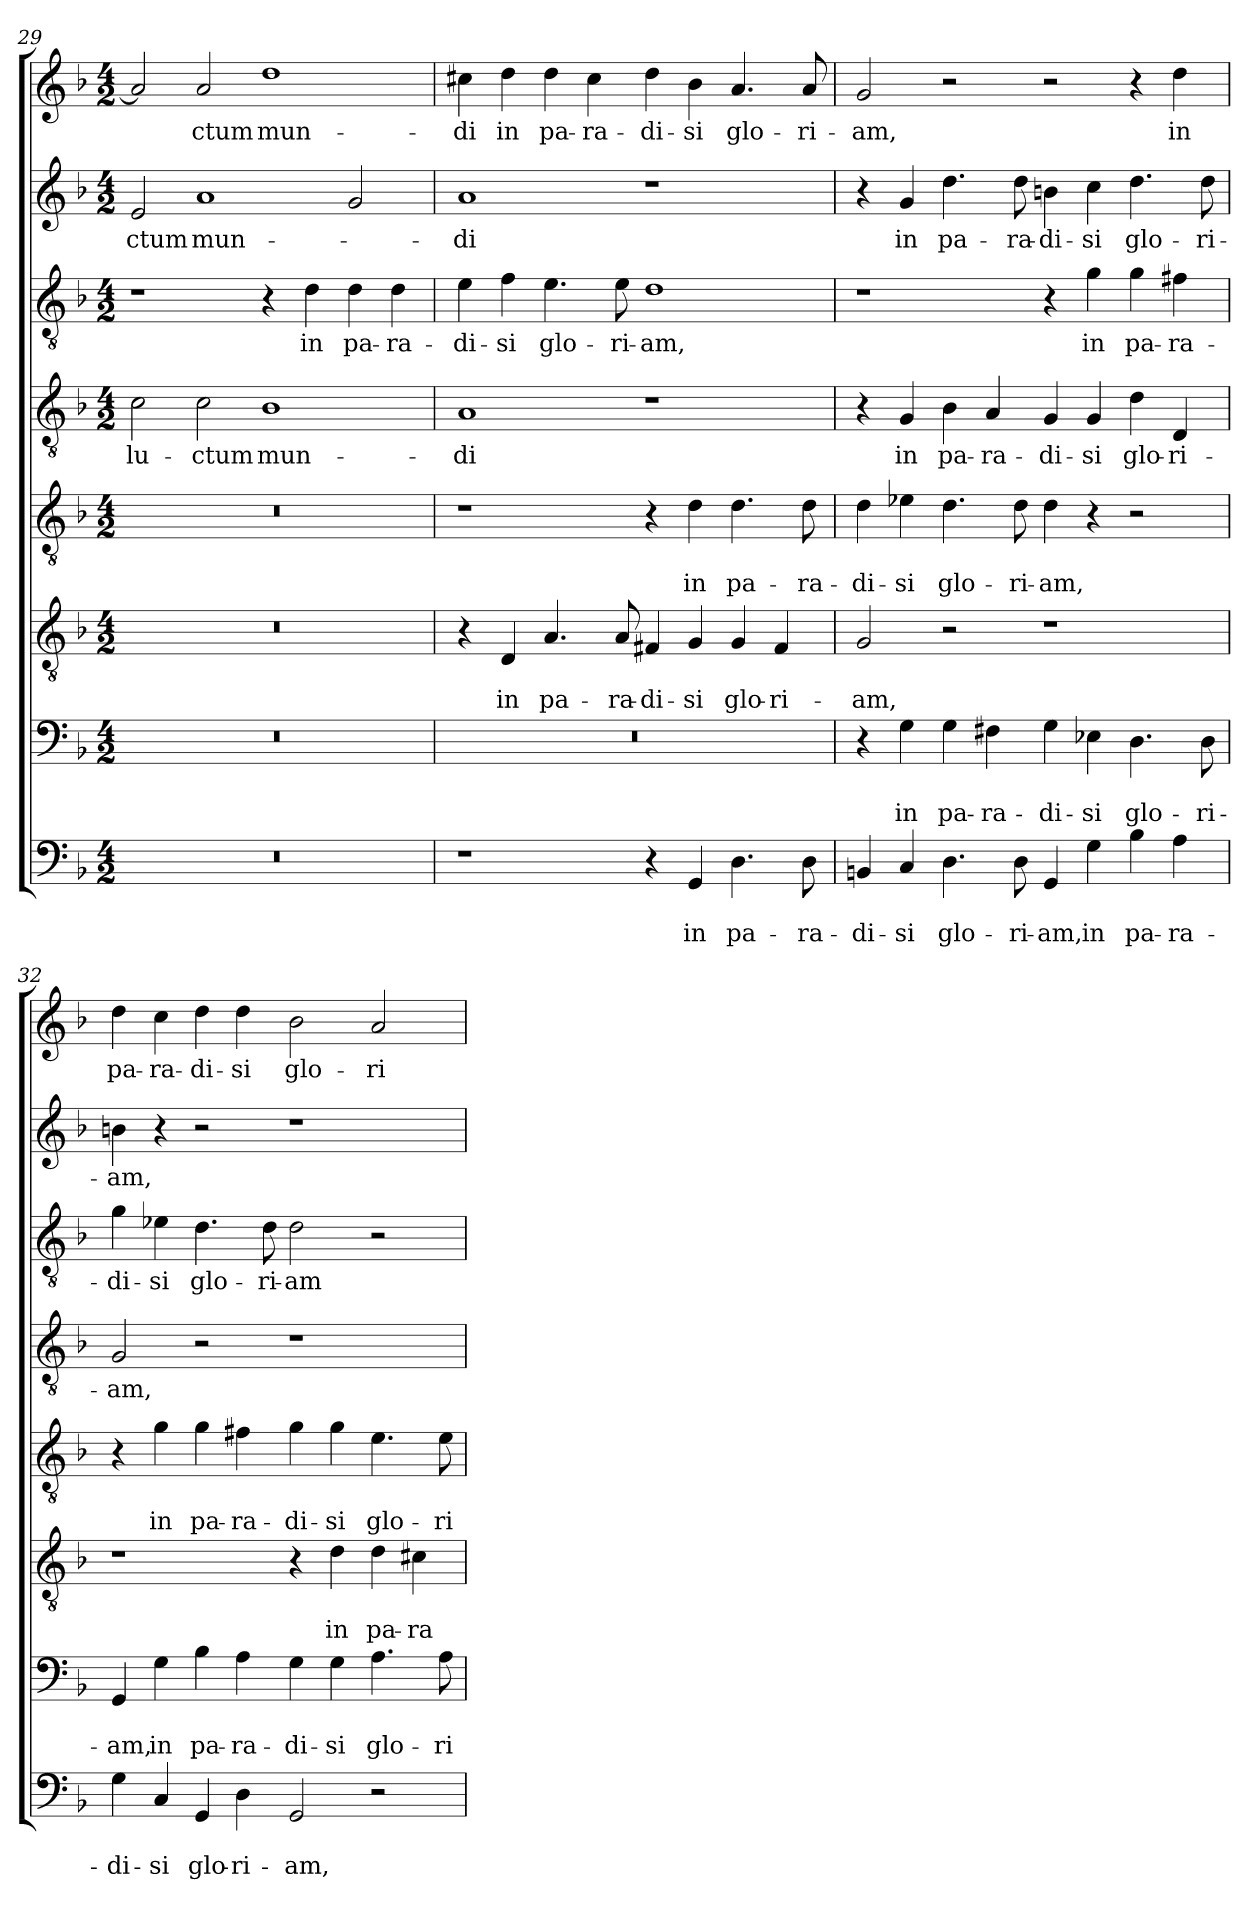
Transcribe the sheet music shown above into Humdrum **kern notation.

**kern	**text	**text	**kern	**text	**text	**kern	**text	**text	**kern	**text	**text	**kern	**text	**kern	**text	**kern	**text	**kern	**text
*part8	*part8	*part8	*part7	*part7	*part7	*part6	*part6	*part6	*part5	*part5	*part5	*part4	*part4	*part3	*part3	*part2	*part2	*part1	*part1
*staff8	*staff8	*staff8	*staff7	*staff7	*staff7	*staff6	*staff6	*staff6	*staff5	*staff5	*staff5	*staff4	*staff4	*staff3	*staff3	*staff2	*staff2	*staff1	*staff1
*clefF4	*	*	*clefF4	*	*	*clefGv2	*	*	*clefGv2	*	*	*clefGv2	*	*clefGv2	*	*clefG2	*	*clefG2	*
*k[b-]	*	*	*k[b-]	*	*	*k[b-]	*	*	*k[b-]	*	*	*k[b-]	*	*k[b-]	*	*k[b-]	*	*k[b-]	*
*F:	*	*	*F:	*	*	*F:	*	*	*F:	*	*	*F:	*	*F:	*	*F:	*	*F:	*
*M4/2	*	*	*M4/2	*	*	*M4/2	*	*	*M4/2	*	*	*M4/2	*	*M4/2	*	*M4/2	*	*M4/2	*
=29	=29	=29	=29	=29	=29	=29	=29	=29	=29	=29	=29	=29	=29	=29	=29	=29	=29	=29	=29
!	!	!	!	!	!	!	!	!	!	!	!	!	!LO:LY:b	!	!	!	!LO:LY:b	!	!
0r	.	.	0r	.	.	0r	.	.	0r	.	.	2c\	lu-	1r	.	2e/	-ctum	2a/]	.
!	!	!	!	!	!	!	!	!	!	!	!	!	!LO:LY:b	!	!	!	!LO:LY:b	!	!LO:LY:b
.	.	.	.	.	.	.	.	.	.	.	.	2c\	-ctum	.	.	1a	mun-	2a/	-ctum
!	!	!	!	!	!	!	!	!	!	!	!	!	!LO:LY:b	!	!	!	!	!	!LO:LY:b
.	.	.	.	.	.	.	.	.	.	.	.	1B-	mun-	4r	.	.	.	1dd	mun-
!	!	!	!	!	!	!	!	!	!	!	!	!	!	!	!LO:LY:b	!	!	!	!
.	.	.	.	.	.	.	.	.	.	.	.	.	.	4d\	in	.	.	.	.
!	!	!	!	!	!	!	!	!	!	!	!	!	!	!	!LO:LY:b	!	!	!	!
.	.	.	.	.	.	.	.	.	.	.	.	.	.	4d\	pa-	2g/	.	.	.
!	!	!	!	!	!	!	!	!	!	!	!	!	!	!	!LO:LY:b	!	!	!	!
.	.	.	.	.	.	.	.	.	.	.	.	.	.	4d\	-ra-	.	.	.	.
=30	=30	=30	=30	=30	=30	=30	=30	=30	=30	=30	=30	=30	=30	=30	=30	=30	=30	=30	=30
!	!	!	!	!	!	!	!	!	!	!	!	!	!LO:LY:b	!	!LO:LY:b	!	!LO:LY:b	!	!LO:LY:b
1r	.	.	0r	.	.	4r	.	.	1r	.	.	1A	-di	4e\	-di-	1a	-di	4cc#X\	-di
!	!	!	!	!	!	!	!	!LO:LY:b	!	!	!	!	!	!	!LO:LY:b	!	!	!	!LO:LY:b
.	.	.	.	.	.	4D/	.	in	.	.	.	.	.	4f\	-si	.	.	4dd\	in
!	!	!	!	!	!	!	!	!LO:LY:b	!	!	!	!	!	!	!LO:LY:b	!	!	!	!LO:LY:b
.	.	.	.	.	.	4.A/	.	pa-	.	.	.	.	.	4.e\	glo-	.	.	4dd\	pa-
!	!	!	!	!	!	!	!	!	!	!	!	!	!	!	!	!	!	!	!LO:LY:b
.	.	.	.	.	.	.	.	.	.	.	.	.	.	.	.	.	.	4cc#\	-ra-
!	!	!	!	!	!	!	!	!LO:LY:b	!	!	!	!	!	!	!LO:LY:b	!	!	!	!
.	.	.	.	.	.	8A/	.	-ra-	.	.	.	.	.	8e\	-ri-	.	.	.	.
!	!	!	!	!	!	!	!	!LO:LY:b	!	!	!	!	!	!	!LO:LY:b	!	!	!	!LO:LY:b
4r	.	.	.	.	.	4F#X/	.	-di-	4r	.	.	1r	.	1d	-am,	1r	.	4dd\	-di-
!	!	!LO:LY:b	!	!	!	!	!	!LO:LY:b	!	!	!LO:LY:b	!	!	!	!	!	!	!	!LO:LY:b
4GG/	.	in	.	.	.	4G/	.	-si	4d\	.	in	.	.	.	.	.	.	4b-\	-si
!	!	!LO:LY:b	!	!	!	!	!	!LO:LY:b	!	!	!LO:LY:b	!	!	!	!	!	!	!	!LO:LY:b
4.D\	.	pa-	.	.	.	4G/	.	glo-	4.d\	.	pa-	.	.	.	.	.	.	4.a/	glo-
!	!	!	!	!	!	!	!	!LO:LY:b	!	!	!	!	!	!	!	!	!	!	!
.	.	.	.	.	.	4F#/	.	-ri-	.	.	.	.	.	.	.	.	.	.	.
!	!	!LO:LY:b	!	!	!	!	!	!	!	!	!LO:LY:b	!	!	!	!	!	!	!	!LO:LY:b
8D\	.	-ra-	.	.	.	.	.	.	8d\	.	-ra-	.	.	.	.	.	.	8a/	-ri-
=31	=31	=31	=31	=31	=31	=31	=31	=31	=31	=31	=31	=31	=31	=31	=31	=31	=31	=31	=31
!	!	!LO:LY:b	!	!	!	!	!	!LO:LY:b	!	!	!LO:LY:b	!	!	!	!	!	!	!	!LO:LY:b
4BBn/	.	-di-	4r	.	.	2G/	.	-am,	4d\	.	-di-	4r	.	1r	.	4r	.	2g/	-am,
!	!	!LO:LY:b	!	!	!LO:LY:b	!	!	!	!	!	!LO:LY:b	!	!LO:LY:b	!	!	!	!LO:LY:b	!	!
4C/	.	-si	4G\	.	in	.	.	.	4e-X\	.	-si	4G/	in	.	.	4g/	in	.	.
!	!	!LO:LY:b	!	!	!LO:LY:b	!	!	!	!	!	!LO:LY:b	!	!LO:LY:b	!	!	!	!LO:LY:b	!	!
4.D\	.	glo-	4G\	.	pa-	2r	.	.	4.d\	.	glo-	4B-\	pa-	.	.	4.dd\	pa-	2r	.
!	!	!	!	!	!LO:LY:b	!	!	!	!	!	!	!	!LO:LY:b	!	!	!	!	!	!
.	.	.	4F#X\	.	-ra-	.	.	.	.	.	.	4A/	-ra-	.	.	.	.	.	.
!	!	!LO:LY:b	!	!	!	!	!	!	!	!	!LO:LY:b	!	!	!	!	!	!LO:LY:b	!	!
8D\	.	-ri-	.	.	.	.	.	.	8d\	.	-ri-	.	.	.	.	8dd\	-ra-	.	.
!	!	!LO:LY:b	!	!	!LO:LY:b	!	!	!	!	!	!LO:LY:b	!	!LO:LY:b	!	!	!	!LO:LY:b	!	!
4GG/	.	-am,	4G\	.	-di-	1r	.	.	4d\	.	-am,	4G/	-di-	4r	.	4bn\	-di-	2r	.
!	!	!LO:LY:b	!	!	!LO:LY:b	!	!	!	!	!	!	!	!LO:LY:b	!	!LO:LY:b	!	!LO:LY:b	!	!
4G\	.	in	4E-X\	.	-si	.	.	.	4r	.	.	4G/	-si	4g\	in	4cc\	-si	.	.
!	!	!LO:LY:b	!	!	!LO:LY:b	!	!	!	!	!	!	!	!LO:LY:b	!	!LO:LY:b	!	!LO:LY:b	!	!
4B-\	.	pa-	4.D\	.	glo-	.	.	.	2r	.	.	4d\	glo-	4g\	pa-	4.dd\	glo-	4r	.
!	!	!LO:LY:b	!	!	!	!	!	!	!	!	!	!	!LO:LY:b	!	!LO:LY:b	!	!	!	!LO:LY:b
4A\	.	-ra-	.	.	.	.	.	.	.	.	.	4D/	-ri-	4f#X\	-ra-	.	.	4dd\	in
!	!	!	!	!	!LO:LY:b	!	!	!	!	!	!	!	!	!	!	!	!LO:LY:b	!	!
.	.	.	8D\	.	-ri-	.	.	.	.	.	.	.	.	.	.	8dd\	-ri-	.	.
!!LO:PB:g=z
=32	=32	=32	=32	=32	=32	=32	=32	=32	=32	=32	=32	=32	=32	=32	=32	=32	=32	=32	=32
!	!	!LO:LY:b	!	!	!LO:LY:b	!	!	!	!	!	!	!	!LO:LY:b	!	!LO:LY:b	!	!LO:LY:b	!	!LO:LY:b
4G\	.	-di-	4GG/	.	-am,	1r	.	.	4r	.	.	2G/	-am,	4g\	-di-	4bn\	-am,	4dd\	pa-
!	!	!LO:LY:b	!	!	!LO:LY:b	!	!	!	!	!	!LO:LY:b	!	!	!	!LO:LY:b	!	!	!	!LO:LY:b
4C/	.	-si	4G\	.	in	.	.	.	4g\	.	in	.	.	4e-X\	-si	4r	.	4cc\	-ra-
!	!	!LO:LY:b	!	!	!LO:LY:b	!	!	!	!	!	!LO:LY:b	!	!	!	!LO:LY:b	!	!	!	!LO:LY:b
4GG/	.	glo-	4B-\	.	pa-	.	.	.	4g\	.	pa-	2r	.	4.d\	glo-	2r	.	4dd\	-di-
!	!	!LO:LY:b	!	!	!LO:LY:b	!	!	!	!	!	!LO:LY:b	!	!	!	!	!	!	!	!LO:LY:b
4D\	.	-ri-	4A\	.	-ra-	.	.	.	4f#X\	.	-ra-	.	.	.	.	.	.	4dd\	-si
!	!	!	!	!	!	!	!	!	!	!	!	!	!	!	!LO:LY:b	!	!	!	!
.	.	.	.	.	.	.	.	.	.	.	.	.	.	8d\	-ri-	.	.	.	.
!	!	!LO:LY:b	!	!	!LO:LY:b	!	!	!	!	!	!LO:LY:b	!	!	!	!LO:LY:b	!	!	!	!LO:LY:b
2GG/	.	-am,	4G\	.	-di-	4r	.	.	4g\	.	-di-	1r	.	2d\	-am	1r	.	2b-\	glo-
!	!	!	!	!	!LO:LY:b	!	!	!LO:LY:b	!	!	!LO:LY:b	!	!	!	!	!	!	!	!
.	.	.	4G\	.	-si	4d\	.	in	4g\	.	-si	.	.	.	.	.	.	.	.
!	!	!	!	!	!LO:LY:b	!	!	!LO:LY:b	!	!	!LO:LY:b	!	!	!	!	!	!	!	!LO:LY:b
2r	.	.	4.A\	.	glo-	4d\	.	pa-	4.e\	.	glo-	.	.	2r	.	.	.	2a/	-ri-
!	!	!	!	!	!	!	!	!LO:LY:b	!	!	!	!	!	!	!	!	!	!	!
.	.	.	.	.	.	4c#X\	.	-ra-	.	.	.	.	.	.	.	.	.	.	.
!	!	!	!	!	!LO:LY:b	!	!	!	!	!	!LO:LY:b	!	!	!	!	!	!	!	!
.	.	.	8A\	.	-ri-	.	.	.	8e\	.	-ri-	.	.	.	.	.	.	.	.
=	=	=	=	=	=	=	=	=	=	=	=	=	=	=	=	=	=	=	=
*-	*-	*-	*-	*-	*-	*-	*-	*-	*-	*-	*-	*-	*-	*-	*-	*-	*-	*-	*-
